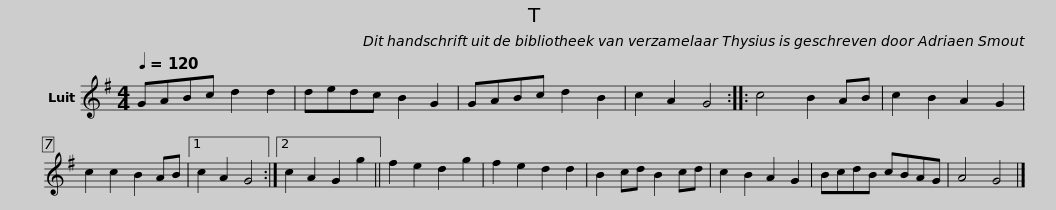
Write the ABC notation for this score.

X:1
L:1/8
Q:1/4=120
M:4/4
I:linebreak $
K:G
V:1 treble
V:1
 GABc d2 d2 | dedc B2 G2 | GABc d2 B2 | c2 A2 G4 ::$ c4 B2 AB | %5
 c2 B2 A2 G2 | c2 c2 B2 AB |1 c2 A2 G4 :|2 c2 A2 G2 g2 ||$ f2 e2 d2 g2 | %10
 f2 e2 d2 d2 | B2 cd B2 cd | c2 B2 A2 G2 | BcdB cBAG | A4 G4 |] %15
